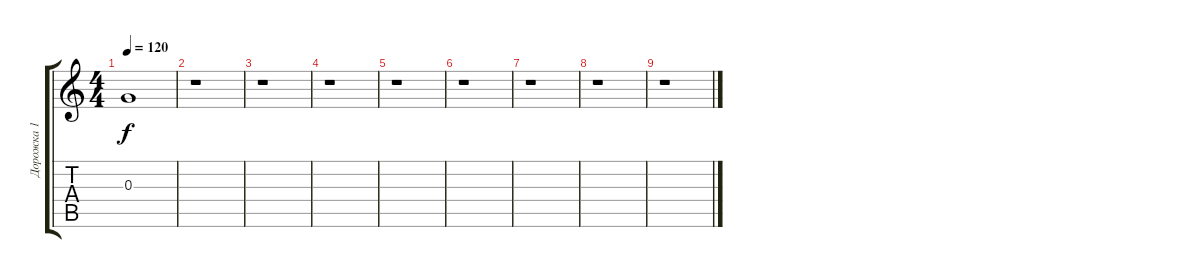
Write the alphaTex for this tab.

\track ("Дорожка 1" "Дорожка 1") {instrument acousticguitarsteel}
\staff {score tabs}
\tuning (E4 B3 G3 D3 A2 E2) {hide}
\ts (4 4)
\tempo 120
\clef g2
\ks c
0.3.1{dy f} |
r.1 |
r.1 |
r.1 |
r.1 |
r.1 |
r.1 |
r.1 |
r.1
